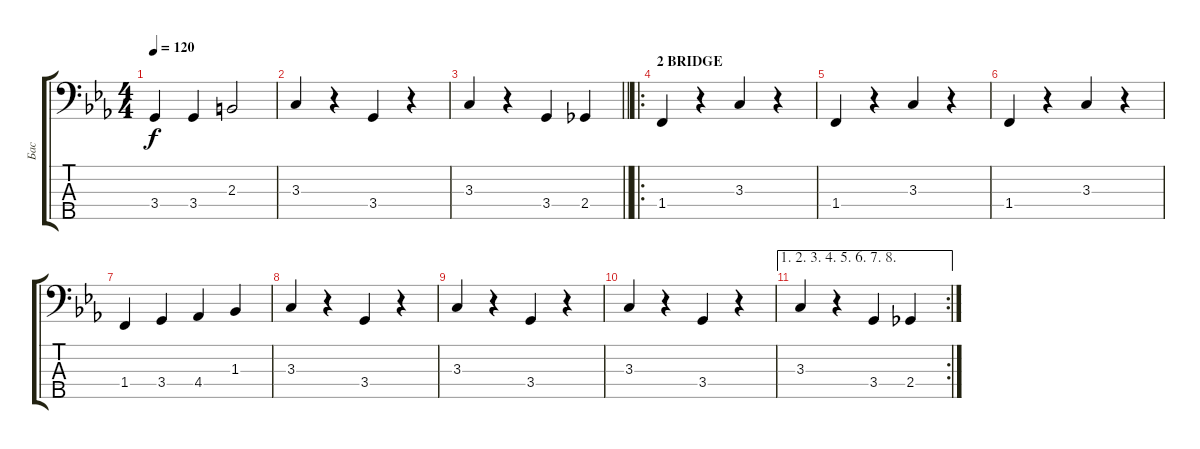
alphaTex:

\track ("Бас" "Бас") {instrument acousticguitarsteel}
\staff {score tabs}
\tuning (G2 D2 A1 E1 B0) {hide}
\ts (4 4)
\tempo 120
\clef f4
\ks cminor
3.4.4{dy f} 3.4.4 2.3.2 |
3.3.4 r.4 3.4.4 r.4 |
\barLineRight lightlight
3.3.4 r.4 3.4.4 2.4.4 |
\ro
\section ("" "2 BRIDGE")
1.4.4 r.4 3.3.4 r.4 |
1.4.4 r.4 3.3.4 r.4 |
1.4.4 r.4 3.3.4 r.4 |
1.4.4 3.4.4 4.4.4 1.3.4 |
3.3.4 r.4 3.4.4 r.4 |
3.3.4 r.4 3.4.4 r.4 |
3.3.4 r.4 3.4.4 r.4 |
\ae (1 2 3 4 5 6 7 8)
\rc 2
3.3.4 r.4 3.4.4 2.4.4
